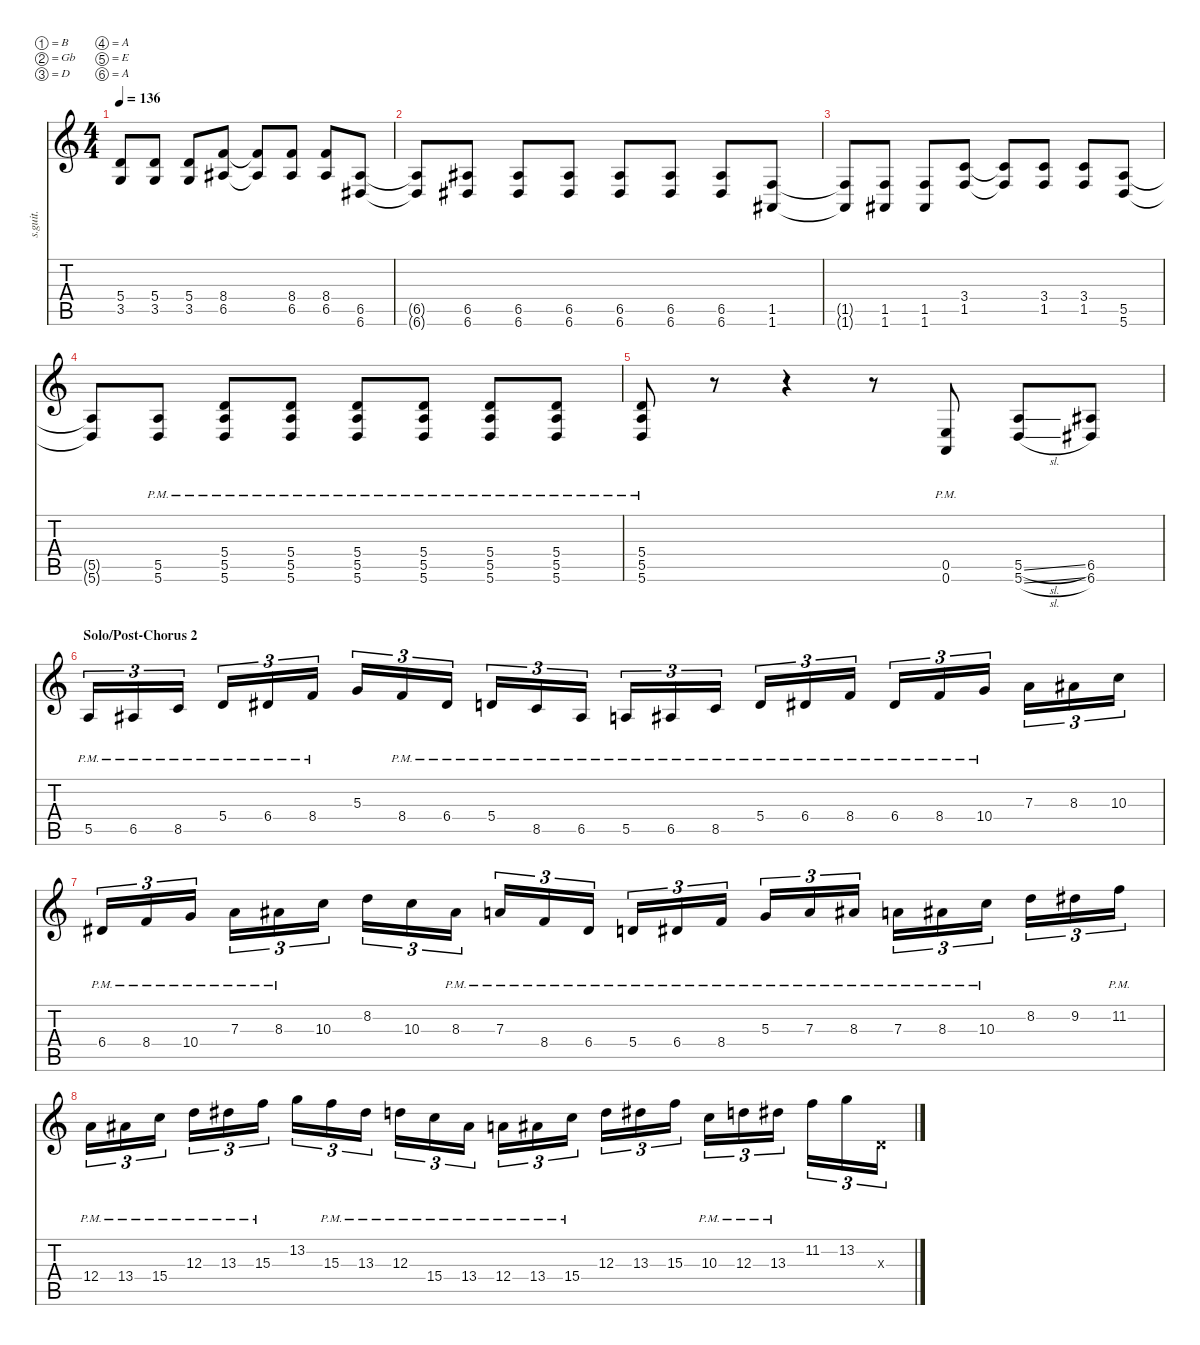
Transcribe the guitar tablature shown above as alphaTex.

\defaultSystemsLayout 4
\hideDynamics
\bracketExtendMode nobrackets
\track ("Mick Thomson" "s.guit.") {instrument distortionguitar}
\staff {score tabs}
\tuning (B3 Gb3 D3 A2 E2 A1)
\ts (4 4)
\tempo 136
\clef g2
\ks c
(5.4{t} 3.5{t}).8{lyrics (0 "") lyrics (1 "") lyrics (2 "") lyrics (3 "") lyrics (4 "") dy f} (5.4 3.5).8{lyrics (0 "") lyrics (1 "") lyrics (2 "") lyrics (3 "") lyrics (4 "")} (5.4 3.5).8{lyrics (0 "") lyrics (1 "") lyrics (2 "") lyrics (3 "") lyrics (4 "")} (8.4 6.5{acc #}).8{lyrics (0 "") lyrics (1 "") lyrics (2 "") lyrics (3 "") lyrics (4 "")} (8.4{t} 6.5{t acc #}).8{lyrics (0 "") lyrics (1 "") lyrics (2 "") lyrics (3 "") lyrics (4 "")} (8.4 6.5{acc #}).8{lyrics (0 "") lyrics (1 "") lyrics (2 "") lyrics (3 "") lyrics (4 "")} (8.4 6.5{acc #}).8{lyrics (0 "") lyrics (1 "") lyrics (2 "") lyrics (3 "") lyrics (4 "")} (6.5{acc #} 6.6{acc #}).8{lyrics (0 "") lyrics (1 "") lyrics (2 "") lyrics (3 "") lyrics (4 "")} |
(6.5{t acc #} 6.6{t acc #}).8{lyrics (0 "") lyrics (1 "") lyrics (2 "") lyrics (3 "") lyrics (4 "")} (6.5{acc #} 6.6{acc #}).8{lyrics (0 "") lyrics (1 "") lyrics (2 "") lyrics (3 "") lyrics (4 "")} (6.5{acc #} 6.6{acc #}).8{lyrics (0 "") lyrics (1 "") lyrics (2 "") lyrics (3 "") lyrics (4 "")} (6.5{acc #} 6.6{acc #}).8{lyrics (0 "") lyrics (1 "") lyrics (2 "") lyrics (3 "") lyrics (4 "")} (6.5{acc #} 6.6{acc #}).8{lyrics (0 "") lyrics (1 "") lyrics (2 "") lyrics (3 "") lyrics (4 "")} (6.5{acc #} 6.6{acc #}).8{lyrics (0 "") lyrics (1 "") lyrics (2 "") lyrics (3 "") lyrics (4 "")} (6.5{acc #} 6.6{acc #}).8{lyrics (0 "") lyrics (1 "") lyrics (2 "") lyrics (3 "") lyrics (4 "")} (1.5 1.6{acc #}).8{lyrics (0 "") lyrics (1 "") lyrics (2 "") lyrics (3 "") lyrics (4 "")} |
(1.5{t} 1.6{t acc #}).8{lyrics (0 "") lyrics (1 "") lyrics (2 "") lyrics (3 "") lyrics (4 "")} (1.5 1.6{acc #}).8{lyrics (0 "") lyrics (1 "") lyrics (2 "") lyrics (3 "") lyrics (4 "")} (1.5 1.6{acc #}).8{lyrics (0 "") lyrics (1 "") lyrics (2 "") lyrics (3 "") lyrics (4 "")} (3.4 1.5).8{lyrics (0 "") lyrics (1 "") lyrics (2 "") lyrics (3 "") lyrics (4 "")} (3.4{t} 1.5{t}).8{lyrics (0 "") lyrics (1 "") lyrics (2 "") lyrics (3 "") lyrics (4 "")} (3.4 1.5).8{lyrics (0 "") lyrics (1 "") lyrics (2 "") lyrics (3 "") lyrics (4 "")} (3.4 1.5).8{lyrics (0 "") lyrics (1 "") lyrics (2 "") lyrics (3 "") lyrics (4 "")} (5.5 5.6).8{lyrics (0 "") lyrics (1 "") lyrics (2 "") lyrics (3 "") lyrics (4 "")} |
(5.5{t} 5.6{t}).8{lyrics (0 "") lyrics (1 "") lyrics (2 "") lyrics (3 "") lyrics (4 "")} (5.5{pm} 5.6{pm}).8{lyrics (0 "") lyrics (1 "") lyrics (2 "") lyrics (3 "") lyrics (4 "")} (5.5{pm} 5.6{pm} 5.4{pm}).8{lyrics (0 "") lyrics (1 "") lyrics (2 "") lyrics (3 "") lyrics (4 "")} (5.5{pm} 5.6{pm} 5.4{pm}).8{lyrics (0 "") lyrics (1 "") lyrics (2 "") lyrics (3 "") lyrics (4 "")} (5.5{pm} 5.6{pm} 5.4{pm}).8{lyrics (0 "") lyrics (1 "") lyrics (2 "") lyrics (3 "") lyrics (4 "")} (5.5{pm} 5.6{pm} 5.4{pm}).8{lyrics (0 "") lyrics (1 "") lyrics (2 "") lyrics (3 "") lyrics (4 "")} (5.5{pm} 5.6{pm} 5.4{pm}).8{lyrics (0 "") lyrics (1 "") lyrics (2 "") lyrics (3 "") lyrics (4 "")} (5.5{pm} 5.6{pm} 5.4{pm}).8{lyrics (0 "") lyrics (1 "") lyrics (2 "") lyrics (3 "") lyrics (4 "")} |
(5.5{pm} 5.6{pm} 5.4{pm}).8{lyrics (0 "") lyrics (1 "") lyrics (2 "") lyrics (3 "") lyrics (4 "")} r.8 r.4 r.8 (0.5{pm} 0.6{pm}).8{lyrics (0 "") lyrics (1 "") lyrics (2 "") lyrics (3 "") lyrics (4 "")} (5.5{sl} 5.6{sl}).8{lyrics (0 "") lyrics (1 "") lyrics (2 "") lyrics (3 "") lyrics (4 "")} (6.5{acc #} 6.6{acc #}).8{lyrics (0 "") lyrics (1 "") lyrics (2 "") lyrics (3 "") lyrics (4 "")} |
\section ("" "Solo/Post-Chorus 2")
5.5{pm}.16{tu (3 2) lyrics (0 "") lyrics (1 "") lyrics (2 "") lyrics (3 "") lyrics (4 "")} 6.5{pm acc #}.16{tu (3 2) lyrics (0 "") lyrics (1 "") lyrics (2 "") lyrics (3 "") lyrics (4 "")} 8.5{pm}.16{tu (3 2) lyrics (0 "") lyrics (1 "") lyrics (2 "") lyrics (3 "") lyrics (4 "")} 5.4{pm}.16{tu (3 2) lyrics (0 "") lyrics (1 "") lyrics (2 "") lyrics (3 "") lyrics (4 "")} 6.4{pm acc #}.16{tu (3 2) lyrics (0 "") lyrics (1 "") lyrics (2 "") lyrics (3 "") lyrics (4 "")} 8.4{pm}.16{tu (3 2) lyrics (0 "") lyrics (1 "") lyrics (2 "") lyrics (3 "") lyrics (4 "")} 5.3.16{tu (3 2) lyrics (0 "") lyrics (1 "") lyrics (2 "") lyrics (3 "") lyrics (4 "")} 8.4{pm}.16{tu (3 2) lyrics (0 "") lyrics (1 "") lyrics (2 "") lyrics (3 "") lyrics (4 "")} 6.4{pm acc #}.16{tu (3 2) lyrics (0 "") lyrics (1 "") lyrics (2 "") lyrics (3 "") lyrics (4 "")} 5.4{pm}.16{tu (3 2) lyrics (0 "") lyrics (1 "") lyrics (2 "") lyrics (3 "") lyrics (4 "")} 8.5{pm}.16{tu (3 2) lyrics (0 "") lyrics (1 "") lyrics (2 "") lyrics (3 "") lyrics (4 "")} 6.5{pm acc #}.16{tu (3 2) lyrics (0 "") lyrics (1 "") lyrics (2 "") lyrics (3 "") lyrics (4 "")} 5.5{pm}.16{tu (3 2) lyrics (0 "") lyrics (1 "") lyrics (2 "") lyrics (3 "") lyrics (4 "")} 6.5{pm acc #}.16{tu (3 2) lyrics (0 "") lyrics (1 "") lyrics (2 "") lyrics (3 "") lyrics (4 "")} 8.5{pm}.16{tu (3 2) lyrics (0 "") lyrics (1 "") lyrics (2 "") lyrics (3 "") lyrics (4 "")} 5.4{pm}.16{tu (3 2) lyrics (0 "") lyrics (1 "") lyrics (2 "") lyrics (3 "") lyrics (4 "")} 6.4{pm acc #}.16{tu (3 2) lyrics (0 "") lyrics (1 "") lyrics (2 "") lyrics (3 "") lyrics (4 "")} 8.4{pm}.16{tu (3 2) lyrics (0 "") lyrics (1 "") lyrics (2 "") lyrics (3 "") lyrics (4 "")} 6.4{pm acc #}.16{tu (3 2) lyrics (0 "") lyrics (1 "") lyrics (2 "") lyrics (3 "") lyrics (4 "")} 8.4{pm}.16{tu (3 2) lyrics (0 "") lyrics (1 "") lyrics (2 "") lyrics (3 "") lyrics (4 "")} 10.4{pm}.16{tu (3 2) lyrics (0 "") lyrics (1 "") lyrics (2 "") lyrics (3 "") lyrics (4 "")} 7.3.16{tu (3 2) lyrics (0 "") lyrics (1 "") lyrics (2 "") lyrics (3 "") lyrics (4 "")} 8.3{acc #}.16{tu (3 2) lyrics (0 "") lyrics (1 "") lyrics (2 "") lyrics (3 "") lyrics (4 "")} 10.3.16{tu (3 2) lyrics (0 "") lyrics (1 "") lyrics (2 "") lyrics (3 "") lyrics (4 "")} |
6.4{pm acc #}.16{tu (3 2) lyrics (0 "") lyrics (1 "") lyrics (2 "") lyrics (3 "") lyrics (4 "")} 8.4{pm}.16{tu (3 2) lyrics (0 "") lyrics (1 "") lyrics (2 "") lyrics (3 "") lyrics (4 "")} 10.4{pm}.16{tu (3 2) lyrics (0 "") lyrics (1 "") lyrics (2 "") lyrics (3 "") lyrics (4 "")} 7.3{pm}.16{tu (3 2) lyrics (0 "") lyrics (1 "") lyrics (2 "") lyrics (3 "") lyrics (4 "")} 8.3{pm acc #}.16{tu (3 2) lyrics (0 "") lyrics (1 "") lyrics (2 "") lyrics (3 "") lyrics (4 "")} 10.3.16{tu (3 2) lyrics (0 "") lyrics (1 "") lyrics (2 "") lyrics (3 "") lyrics (4 "")} 8.2.16{tu (3 2) lyrics (0 "") lyrics (1 "") lyrics (2 "") lyrics (3 "") lyrics (4 "")} 10.3.16{tu (3 2) lyrics (0 "") lyrics (1 "") lyrics (2 "") lyrics (3 "") lyrics (4 "")} 8.3{pm acc #}.16{tu (3 2) lyrics (0 "") lyrics (1 "") lyrics (2 "") lyrics (3 "") lyrics (4 "")} 7.3{pm}.16{tu (3 2) lyrics (0 "") lyrics (1 "") lyrics (2 "") lyrics (3 "") lyrics (4 "")} 8.4{pm}.16{tu (3 2) lyrics (0 "") lyrics (1 "") lyrics (2 "") lyrics (3 "") lyrics (4 "")} 6.4{pm acc #}.16{tu (3 2) lyrics (0 "") lyrics (1 "") lyrics (2 "") lyrics (3 "") lyrics (4 "")} 5.4{pm}.16{tu (3 2) lyrics (0 "") lyrics (1 "") lyrics (2 "") lyrics (3 "") lyrics (4 "")} 6.4{pm acc #}.16{tu (3 2) lyrics (0 "") lyrics (1 "") lyrics (2 "") lyrics (3 "") lyrics (4 "")} 8.4{pm}.16{tu (3 2) lyrics (0 "") lyrics (1 "") lyrics (2 "") lyrics (3 "") lyrics (4 "")} 5.3{pm}.16{tu (3 2) lyrics (0 "") lyrics (1 "") lyrics (2 "") lyrics (3 "") lyrics (4 "")} 7.3{pm}.16{tu (3 2) lyrics (0 "") lyrics (1 "") lyrics (2 "") lyrics (3 "") lyrics (4 "")} 8.3{pm acc #}.16{tu (3 2) lyrics (0 "") lyrics (1 "") lyrics (2 "") lyrics (3 "") lyrics (4 "")} 7.3{pm}.16{tu (3 2) lyrics (0 "") lyrics (1 "") lyrics (2 "") lyrics (3 "") lyrics (4 "")} 8.3{pm acc #}.16{tu (3 2) lyrics (0 "") lyrics (1 "") lyrics (2 "") lyrics (3 "") lyrics (4 "")} 10.3{pm}.16{tu (3 2) lyrics (0 "") lyrics (1 "") lyrics (2 "") lyrics (3 "") lyrics (4 "")} 8.2.16{tu (3 2) lyrics (0 "") lyrics (1 "") lyrics (2 "") lyrics (3 "") lyrics (4 "")} 9.2{acc #}.16{tu (3 2) lyrics (0 "") lyrics (1 "") lyrics (2 "") lyrics (3 "") lyrics (4 "")} 11.2{pm}.16{tu (3 2) lyrics (0 "") lyrics (1 "") lyrics (2 "") lyrics (3 "") lyrics (4 "")} |
12.4{pm}.16{tu (3 2) lyrics (0 "") lyrics (1 "") lyrics (2 "") lyrics (3 "") lyrics (4 "")} 13.4{pm acc #}.16{tu (3 2) lyrics (0 "") lyrics (1 "") lyrics (2 "") lyrics (3 "") lyrics (4 "")} 15.4{pm}.16{tu (3 2) lyrics (0 "") lyrics (1 "") lyrics (2 "") lyrics (3 "") lyrics (4 "")} 12.3{pm}.16{tu (3 2) lyrics (0 "") lyrics (1 "") lyrics (2 "") lyrics (3 "") lyrics (4 "")} 13.3{pm acc #}.16{tu (3 2) lyrics (0 "") lyrics (1 "") lyrics (2 "") lyrics (3 "") lyrics (4 "")} 15.3{pm}.16{tu (3 2) lyrics (0 "") lyrics (1 "") lyrics (2 "") lyrics (3 "") lyrics (4 "")} 13.2.16{tu (3 2) lyrics (0 "") lyrics (1 "") lyrics (2 "") lyrics (3 "") lyrics (4 "")} 15.3{pm}.16{tu (3 2) lyrics (0 "") lyrics (1 "") lyrics (2 "") lyrics (3 "") lyrics (4 "")} 13.3{pm acc #}.16{tu (3 2) lyrics (0 "") lyrics (1 "") lyrics (2 "") lyrics (3 "") lyrics (4 "")} 12.3{pm}.16{tu (3 2) lyrics (0 "") lyrics (1 "") lyrics (2 "") lyrics (3 "") lyrics (4 "")} 15.4{pm}.16{tu (3 2) lyrics (0 "") lyrics (1 "") lyrics (2 "") lyrics (3 "") lyrics (4 "")} 13.4{pm acc #}.16{tu (3 2) lyrics (0 "") lyrics (1 "") lyrics (2 "") lyrics (3 "") lyrics (4 "")} 12.4{pm}.16{tu (3 2) lyrics (0 "") lyrics (1 "") lyrics (2 "") lyrics (3 "") lyrics (4 "")} 13.4{pm acc #}.16{tu (3 2) lyrics (0 "") lyrics (1 "") lyrics (2 "") lyrics (3 "") lyrics (4 "")} 15.4{pm}.16{tu (3 2) lyrics (0 "") lyrics (1 "") lyrics (2 "") lyrics (3 "") lyrics (4 "")} 12.3.16{tu (3 2) lyrics (0 "") lyrics (1 "") lyrics (2 "") lyrics (3 "") lyrics (4 "")} 13.3{acc #}.16{tu (3 2) lyrics (0 "") lyrics (1 "") lyrics (2 "") lyrics (3 "") lyrics (4 "")} 15.3.16{tu (3 2) lyrics (0 "") lyrics (1 "") lyrics (2 "") lyrics (3 "") lyrics (4 "")} 10.3{pm}.16{tu (3 2) lyrics (0 "") lyrics (1 "") lyrics (2 "") lyrics (3 "") lyrics (4 "")} 12.3{pm}.16{tu (3 2) lyrics (0 "") lyrics (1 "") lyrics (2 "") lyrics (3 "") lyrics (4 "")} 13.3{pm acc #}.16{tu (3 2) lyrics (0 "") lyrics (1 "") lyrics (2 "") lyrics (3 "") lyrics (4 "")} 11.2.16{tu (3 2) lyrics (0 "") lyrics (1 "") lyrics (2 "") lyrics (3 "") lyrics (4 "")} 13.2.16{tu (3 2) lyrics (0 "") lyrics (1 "") lyrics (2 "") lyrics (3 "") lyrics (4 "")} 0.3{x}.16{tu (3 2) lyrics (0 "") lyrics (1 "") lyrics (2 "") lyrics (3 "") lyrics (4 "")}
